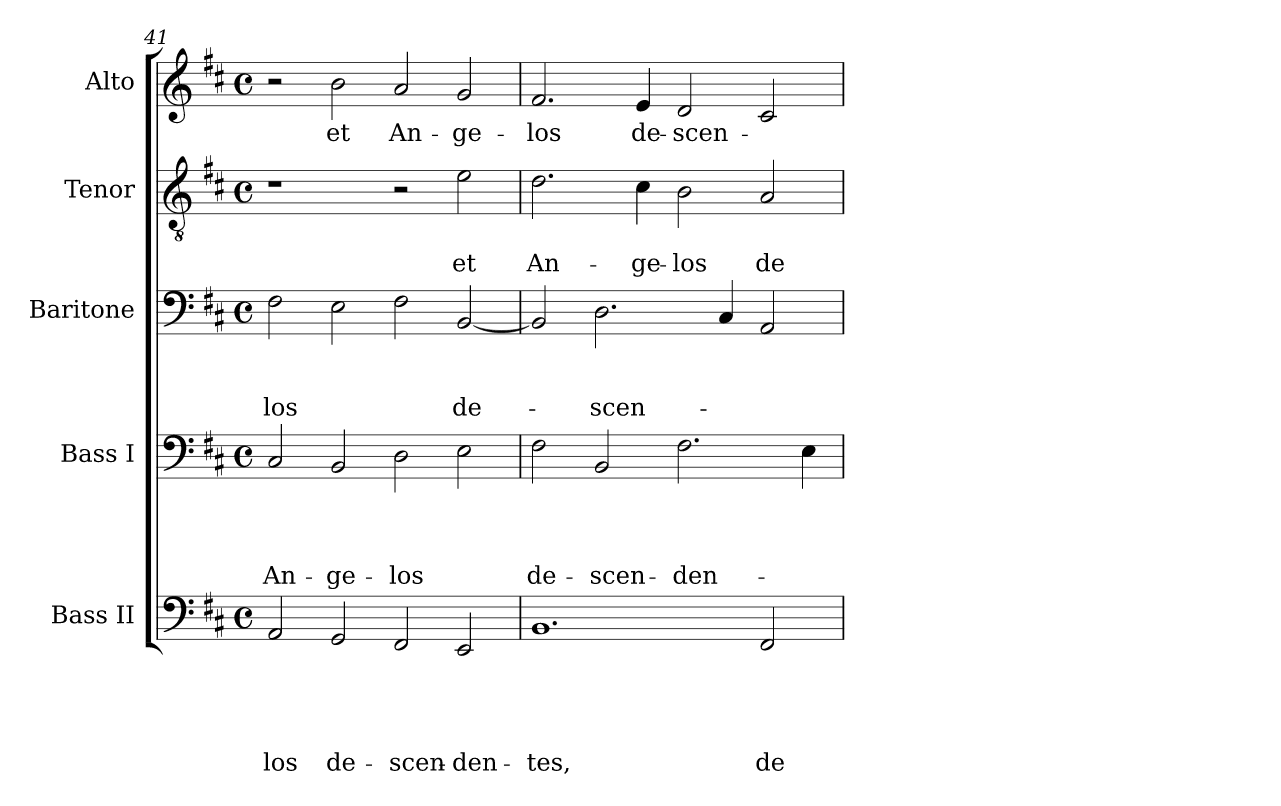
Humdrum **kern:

**kern	**text	**text	**text	**text	**text	**kern	**text	**text	**text	**text	**kern	**text	**text	**text	**kern	**text	**text	**kern	**text
*part5	*part5	*part5	*part5	*part5	*part5	*part4	*part4	*part4	*part4	*part4	*part3	*part3	*part3	*part3	*part2	*part2	*part2	*part1	*part1
*staff5	*staff5	*staff5	*staff5	*staff5	*staff5	*staff4	*staff4	*staff4	*staff4	*staff4	*staff3	*staff3	*staff3	*staff3	*staff2	*staff2	*staff2	*staff1	*staff1
*I"Bass II	*	*	*	*	*	*I"Bass I	*	*	*	*	*I"Baritone	*	*	*	*I"Tenor	*	*	*I"Alto	*
*clefF4	*	*	*	*	*	*clefF4	*	*	*	*	*clefF4	*	*	*	*clefGv2	*	*	*clefG2	*
*k[f#c#]	*	*	*	*	*	*k[f#c#]	*	*	*	*	*k[f#c#]	*	*	*	*k[f#c#]	*	*	*k[f#c#]	*
*D:	*	*	*	*	*	*D:	*	*	*	*	*D:	*	*	*	*D:	*	*	*D:	*
*M4/4	*	*	*	*	*	*M4/4	*	*	*	*	*M4/4	*	*	*	*M4/4	*	*	*M4/4	*
*met(c)	*	*	*	*	*	*met(c)	*	*	*	*	*met(c)	*	*	*	*met(c)	*	*	*met(c)	*
=41	=41	=41	=41	=41	=41	=41	=41	=41	=41	=41	=41	=41	=41	=41	=41	=41	=41	=41	=41
!	!	!	!	!	!LO:LY:b	!	!	!	!	!LO:LY:b	!	!	!	!LO:LY:b	!	!	!	!	!
2AA/	.	.	.	.	-los	2C#/	.	.	.	An-	2F#\	.	.	-los	1r	.	.	2r	.
!	!	!	!	!	!LO:LY:b	!	!	!	!	!LO:LY:b:rj	!	!	!	!	!	!	!	!	!LO:LY:b
2GG/	.	.	.	.	de-	2BB/	.	.	.	-ge-	2E\	.	.	.	.	.	.	2b\	et
!	!	!	!	!	!LO:LY:b	!	!	!	!	!LO:LY:b	!	!	!	!	!	!	!	!	!LO:LY:b
2FF#/	.	.	.	.	-scen-	2D\	.	.	.	-los	2F#\	.	.	.	2r	.	.	2a/	An-
!	!	!	!	!	!LO:LY:b	!	!	!	!	!	!	!	!	!LO:LY:b	!	!	!LO:LY:b	!	!LO:LY:b
2EE/	.	.	.	.	-den-	2E\	.	.	.	.	[<2BB/	.	.	de-	2e\	.	et	2g/	-ge-
=42	=42	=42	=42	=42	=42	=42	=42	=42	=42	=42	=42	=42	=42	=42	=42	=42	=42	=42	=42
!	!	!	!	!	!LO:LY:b:rj	!	!	!	!	!LO:LY:b	!	!	!	!	!	!	!LO:LY:b	!	!LO:LY:b
1.BB	.	.	.	.	-tes,	2F#\	.	.	.	de-	2BB/]	.	.	.	2.d\	.	An-	2.f#/	-los
!	!	!	!	!	!	!	!	!	!	!LO:LY:b	!	!	!	!LO:LY:b	!	!	!	!	!
.	.	.	.	.	.	2BB/	.	.	.	-scen-	2.D\	.	.	-scen-	.	.	.	.	.
!	!	!	!	!	!	!	!	!	!	!	!	!	!	!	!	!	!LO:LY:b	!	!LO:LY:b
.	.	.	.	.	.	.	.	.	.	.	.	.	.	.	4c#\	.	-ge-	4e/	de-
!	!	!	!	!	!	!	!	!	!	!LO:LY:b	!	!	!	!	!	!	!LO:LY:b:rj	!	!LO:LY:b
.	.	.	.	.	.	2.F#\	.	.	.	-den-	.	.	.	.	2B\	.	-los	2d/	-scen-
.	.	.	.	.	.	.	.	.	.	.	4C#/	.	.	.	.	.	.	.	.
!	!	!	!	!	!LO:LY:b	!	!	!	!	!	!	!	!	!	!	!	!LO:LY:b	!	!
2FF#/	.	.	.	.	de-	.	.	.	.	.	2AA/	.	.	.	2A/	.	de-	2c#/	.
.	.	.	.	.	.	4E\	.	.	.	.	.	.	.	.	.	.	.	.	.
=	=	=	=	=	=	=	=	=	=	=	=	=	=	=	=	=	=	=	=
*-	*-	*-	*-	*-	*-	*-	*-	*-	*-	*-	*-	*-	*-	*-	*-	*-	*-	*-	*-
